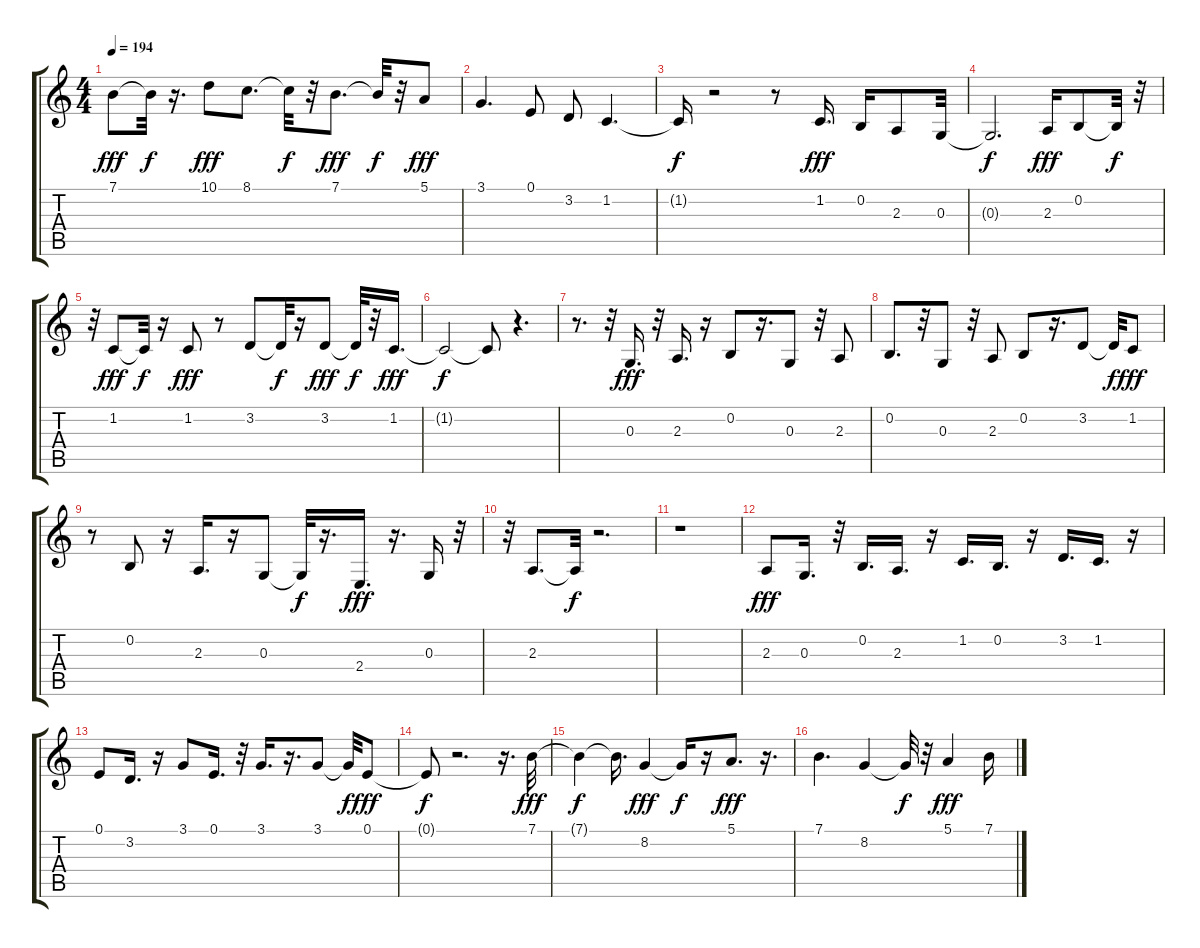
\track "" {instrument altosax}
\staff {score tabs}
\tuning (E4 B3 G3 D3 A2 E2) {hide}
\ts (4 4)
\tempo 194
\clef g2
\ks c
7.1.8{dy fff} 7.1{t}.32{dy f} r.16{d} 10.1.8{dy fff} 8.1.8{d} 8.1{t}.32{dy f} r.32 7.1.8{d dy fff} 7.1{t}.32{dy f} r.32 5.1.8{dy fff} |
3.1.4{d} 0.1.8 3.2.8 1.2.4{d} |
1.2{t}.16{dy f} r.2 r.8 1.2.16{d dy fff} 0.2.16 2.3.8 0.3.32 |
0.3{t}.2{d dy f} 2.3.16{dy fff} 0.2.8 0.2{t}.32{dy f} r.32 |
r.32 1.2.8{dy fff} 1.2{t}.32{dy f} r.16 1.2.8{dy fff} r.8 3.2.8 3.2{t}.32{dy f} r.16 3.2.8{dy fff} 3.2{t}.32{dy f} r.32 1.2.16{d dy fff} |
1.2{t}.2{dy f} 1.2{t}.8 r.4{d} |
r.8{d} r.32 0.3.16{d dy fff} r.32 2.3.16{d} r.16 0.2.8 r.16{d} 0.3.8 r.32 2.3.8 |
0.2.8{d} r.32 0.3.8 r.32 2.3.8 0.2.8 r.16{d} 3.2.8 3.2{t}.32{dy f} 1.2.8{dy fff} |
r.8 0.2.8 r.16 2.3.16{d} r.16 0.3.8 0.3{t}.32{dy f} r.16{d} 2.4.16{d dy fff} r.16{d} 0.3.16 r.32 |
r.32 2.3.8{d} 2.3{t}.32{dy f} r.2{d} |
r.1 |
2.3.8{dy fff} 0.3.16{d} r.32 0.2.16{d} 2.3.16{d} r.16 1.2.16{d} 0.2.16{d} r.16 3.2.16{d} 1.2.16{d} r.16 |
0.1.8 3.2.16{d} r.16 3.1.8 0.1.16{d} r.32 3.1.16{d} r.16{d} 3.1.8 3.1{t}.32{dy f} 0.1.8{dy fff} |
0.1{t}.8{dy f} r.2{d} r.16{d} 7.1.32{dy fff} |
7.1{t}.4{dy f} 7.1{t}.16{d} 8.2.4{dy fff} 8.2{t}.16{dy f} r.16 5.1.8{d dy fff} r.16{d} |
7.1.4{d} 8.2.4 8.2{t}.32{dy f} r.32 5.1.4{dy fff} 7.1.16
